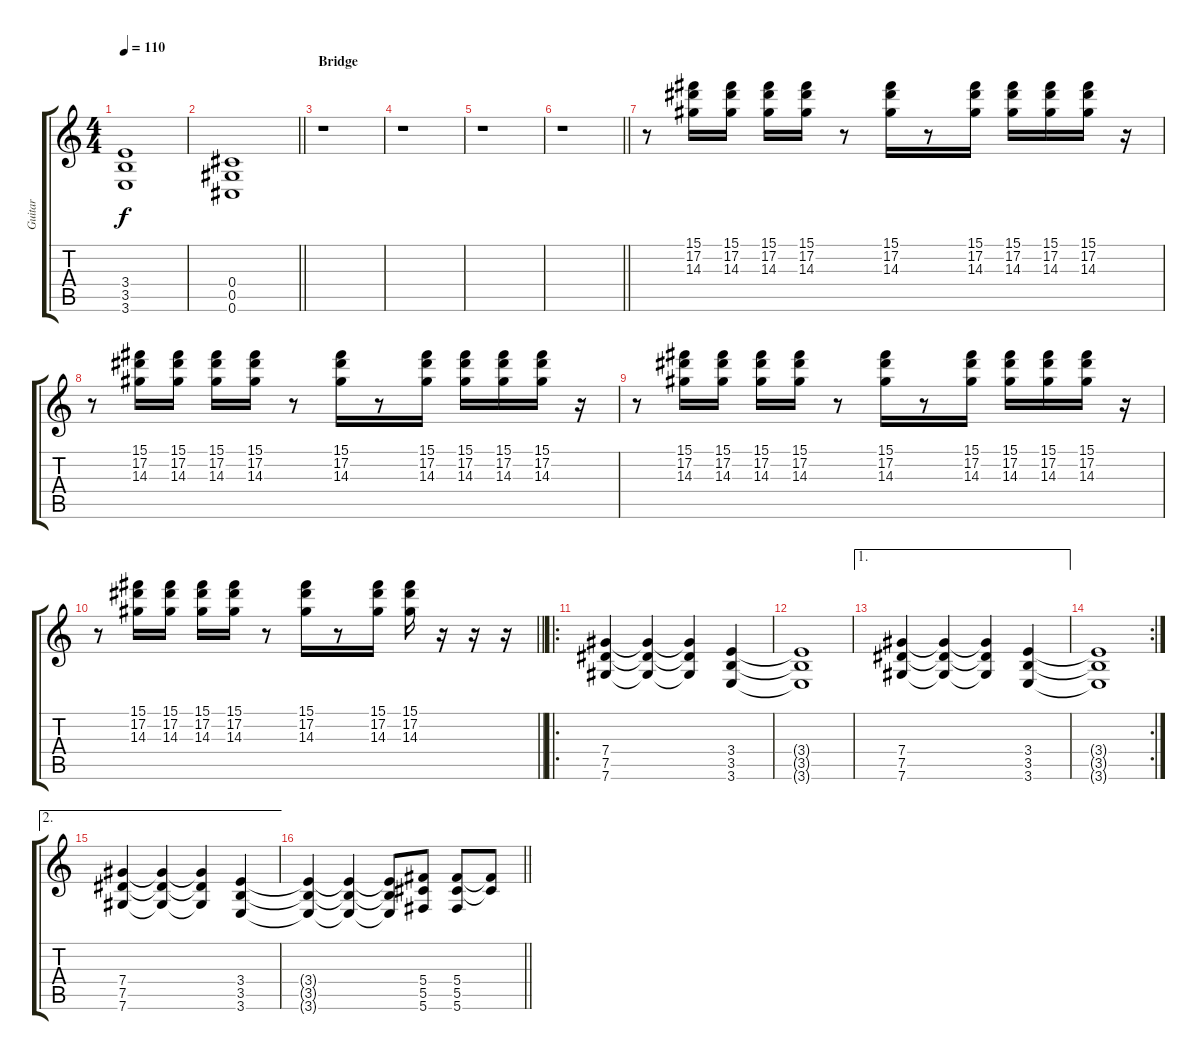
\track ("Guitar" "Guitar") {instrument distortionguitar}
\staff {score tabs}
\tuning (Eb4 Bb3 Gb3 Db3 Ab2 Db2) {hide}
\ts (4 4)
\tempo 110
\clef g2
\ks c
(3.4 3.5 3.6).1{dy f} |
\barLineRight lightlight
(0.4 0.5 0.6).1 |
\section ("" "Bridge")
r.1 |
r.1 |
r.1 |
\barLineRight lightlight
r.1 |
r.8{volume 10} (15.1 17.2 14.3).16 (15.1 17.2 14.3).16 (15.1 17.2 14.3).16 (15.1 17.2 14.3).16 r.8 (15.1 17.2 14.3).16 r.8 (15.1 17.2 14.3).16 (15.1 17.2 14.3).16 (15.1 17.2 14.3).16 (15.1 17.2 14.3).16 r.16 |
r.8 (15.1 17.2 14.3).16 (15.1 17.2 14.3).16 (15.1 17.2 14.3).16 (15.1 17.2 14.3).16 r.8 (15.1 17.2 14.3).16 r.8 (15.1 17.2 14.3).16 (15.1 17.2 14.3).16 (15.1 17.2 14.3).16 (15.1 17.2 14.3).16 r.16 |
r.8 (15.1 17.2 14.3).16 (15.1 17.2 14.3).16 (15.1 17.2 14.3).16 (15.1 17.2 14.3).16 r.8 (15.1 17.2 14.3).16 r.8 (15.1 17.2 14.3).16 (15.1 17.2 14.3).16 (15.1 17.2 14.3).16 (15.1 17.2 14.3).16 r.16 |
\barLineRight lightlight
r.8 (15.1 17.2 14.3).16 (15.1 17.2 14.3).16 (15.1 17.2 14.3).16 (15.1 17.2 14.3).16 r.8 (15.1 17.2 14.3).16 r.8 (15.1 17.2 14.3).16 (15.1 17.2 14.3).16{volume 15} r.16 r.16 r.16 |
\ro
(7.4 7.5 7.6).4 (7.4{t} 7.5{t} 7.6{t}).4 (7.4{t} 7.5{t} 7.6{t}).4 (3.4 3.5 3.6).4 |
(3.4{t} 3.5{t} 3.6{t}).1 |
\ae 1
(7.4 7.5 7.6).4 (7.4{t} 7.5{t} 7.6{t}).4 (7.4{t} 7.5{t} 7.6{t}).4 (3.4 3.5 3.6).4 |
\rc 2
(3.4{t} 3.5{t} 3.6{t}).1 |
\ae 2
(7.4 7.5 7.6).4 (7.4{t} 7.5{t} 7.6{t}).4 (7.4{t} 7.5{t} 7.6{t}).4 (3.4 3.5 3.6).4 |
\barLineRight lightlight
(3.4{t} 3.5{t} 3.6{t}).4 (3.4{t} 3.5{t} 3.6{t}).4 (3.4{t} 3.5{t} 3.6{t}).8 (5.4 5.5 5.6).8 (5.4 5.5 5.6).8 (5.4{t} 5.5{t}).8
